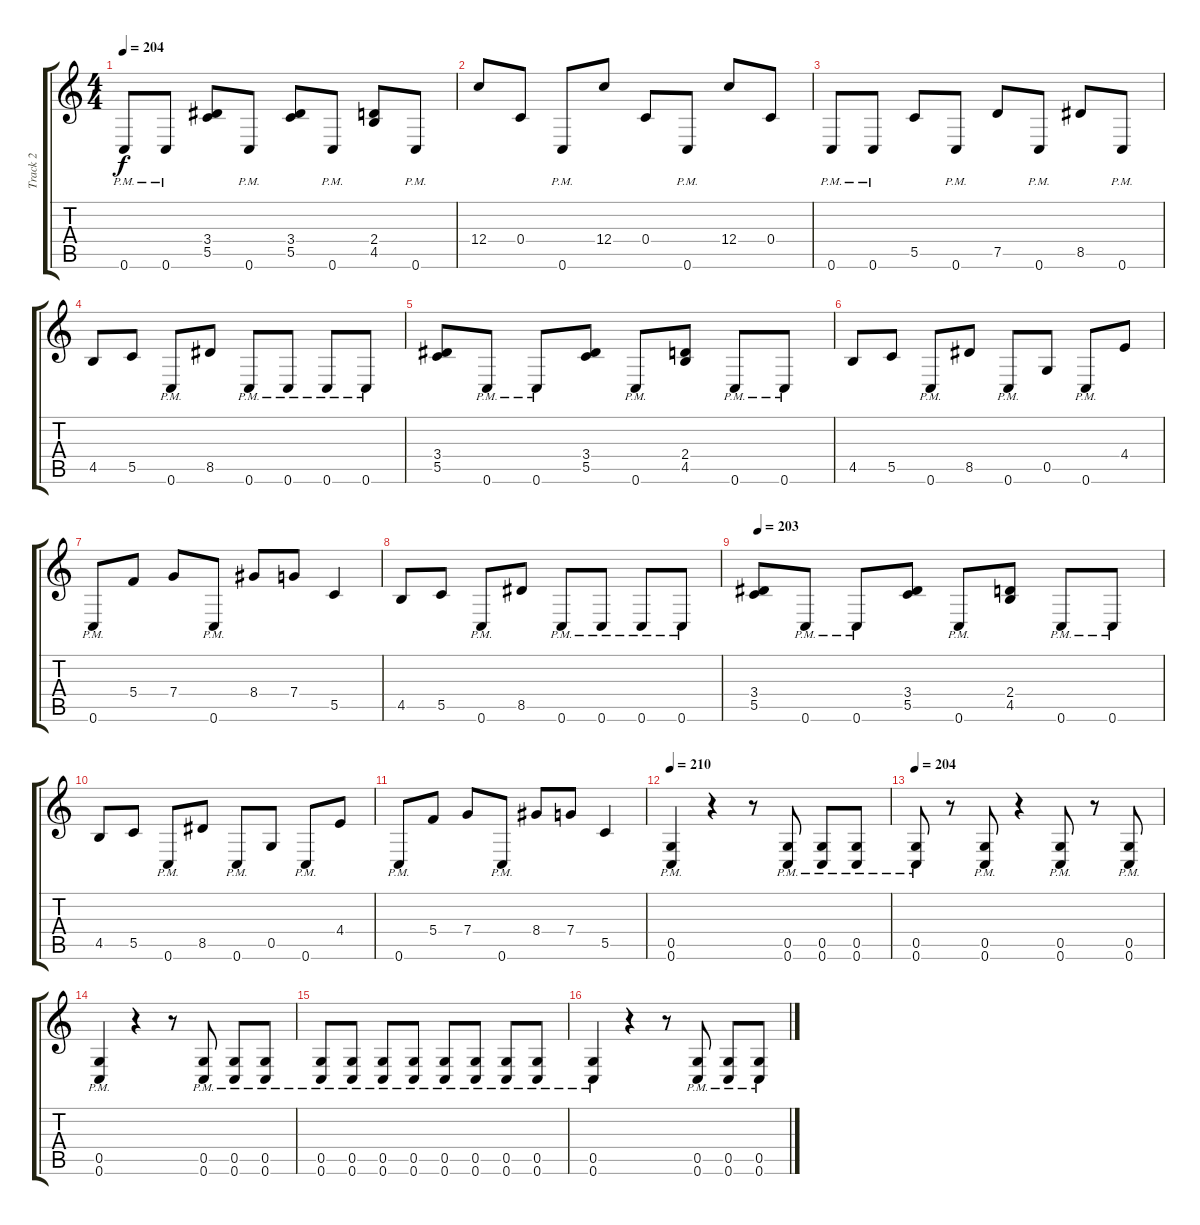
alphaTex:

\track ("Track 2" "Track 2") {instrument distortionguitar}
\staff {score tabs}
\tuning (D4 A3 F3 C3 G2 C2) {hide}
\ts (4 4)
\tempo 204
\clef g2
\ks c
0.6{pm}.8{dy f} 0.6{pm}.8 (3.4 5.5).8 0.6{pm}.8 (3.4 5.5).8 0.6{pm}.8 (2.4 4.5).8 0.6{pm}.8 |
12.4.8 0.4.8 0.6{pm}.8 12.4.8 0.4.8 0.6{pm}.8 12.4.8 0.4.8 |
0.6{pm}.8 0.6{pm}.8 5.5.8 0.6{pm}.8 7.5.8 0.6{pm}.8 8.5.8 0.6{pm}.8 |
4.5.8 5.5.8 0.6{pm}.8 8.5.8 0.6{pm}.8 0.6{pm}.8 0.6{pm}.8 0.6{pm}.8 |
(3.4 5.5).8 0.6{pm}.8 0.6{pm}.8 (3.4 5.5).8 0.6{pm}.8 (2.4 4.5).8 0.6{pm}.8 0.6{pm}.8 |
4.5.8 5.5.8 0.6{pm}.8 8.5.8 0.6{pm}.8 0.5.8 0.6{pm}.8 4.4.8 |
0.6{pm}.8 5.4.8 7.4.8 0.6{pm}.8 8.4.8 7.4.8 5.5.4 |
4.5.8 5.5.8 0.6{pm}.8 8.5.8 0.6{pm}.8 0.6{pm}.8 0.6{pm}.8 0.6{pm}.8 |
\tempo 203
(3.4 5.5).8 0.6{pm}.8 0.6{pm}.8 (3.4 5.5).8 0.6{pm}.8 (2.4 4.5).8 0.6{pm}.8 0.6{pm}.8 |
4.5.8 5.5.8 0.6{pm}.8 8.5.8 0.6{pm}.8 0.5.8 0.6{pm}.8 4.4.8 |
0.6{pm}.8 5.4.8 7.4.8 0.6{pm}.8 8.4.8 7.4.8 5.5.4 |
\tempo 210
(0.5{pm} 0.6{pm}).4 r.4 r.8 (0.5{pm} 0.6{pm}).8 (0.5{pm} 0.6{pm}).8 (0.5{pm} 0.6{pm}).8 |
\tempo 204
(0.5{pm} 0.6{pm}).8 r.8 (0.5{pm} 0.6{pm}).8 r.4 (0.5{pm} 0.6{pm}).8 r.8 (0.5{pm} 0.6{pm}).8 |
(0.5{pm} 0.6{pm}).4 r.4 r.8 (0.5{pm} 0.6{pm}).8 (0.5{pm} 0.6{pm}).8 (0.5{pm} 0.6{pm}).8 |
(0.5{pm} 0.6{pm}).8 (0.5{pm} 0.6{pm}).8 (0.5{pm} 0.6{pm}).8 (0.5{pm} 0.6{pm}).8 (0.5{pm} 0.6{pm}).8 (0.5{pm} 0.6{pm}).8 (0.5{pm} 0.6{pm}).8 (0.5{pm} 0.6{pm}).8 |
(0.5{pm} 0.6{pm}).4 r.4 r.8 (0.5{pm} 0.6{pm}).8 (0.5{pm} 0.6{pm}).8 (0.5{pm} 0.6{pm}).8
